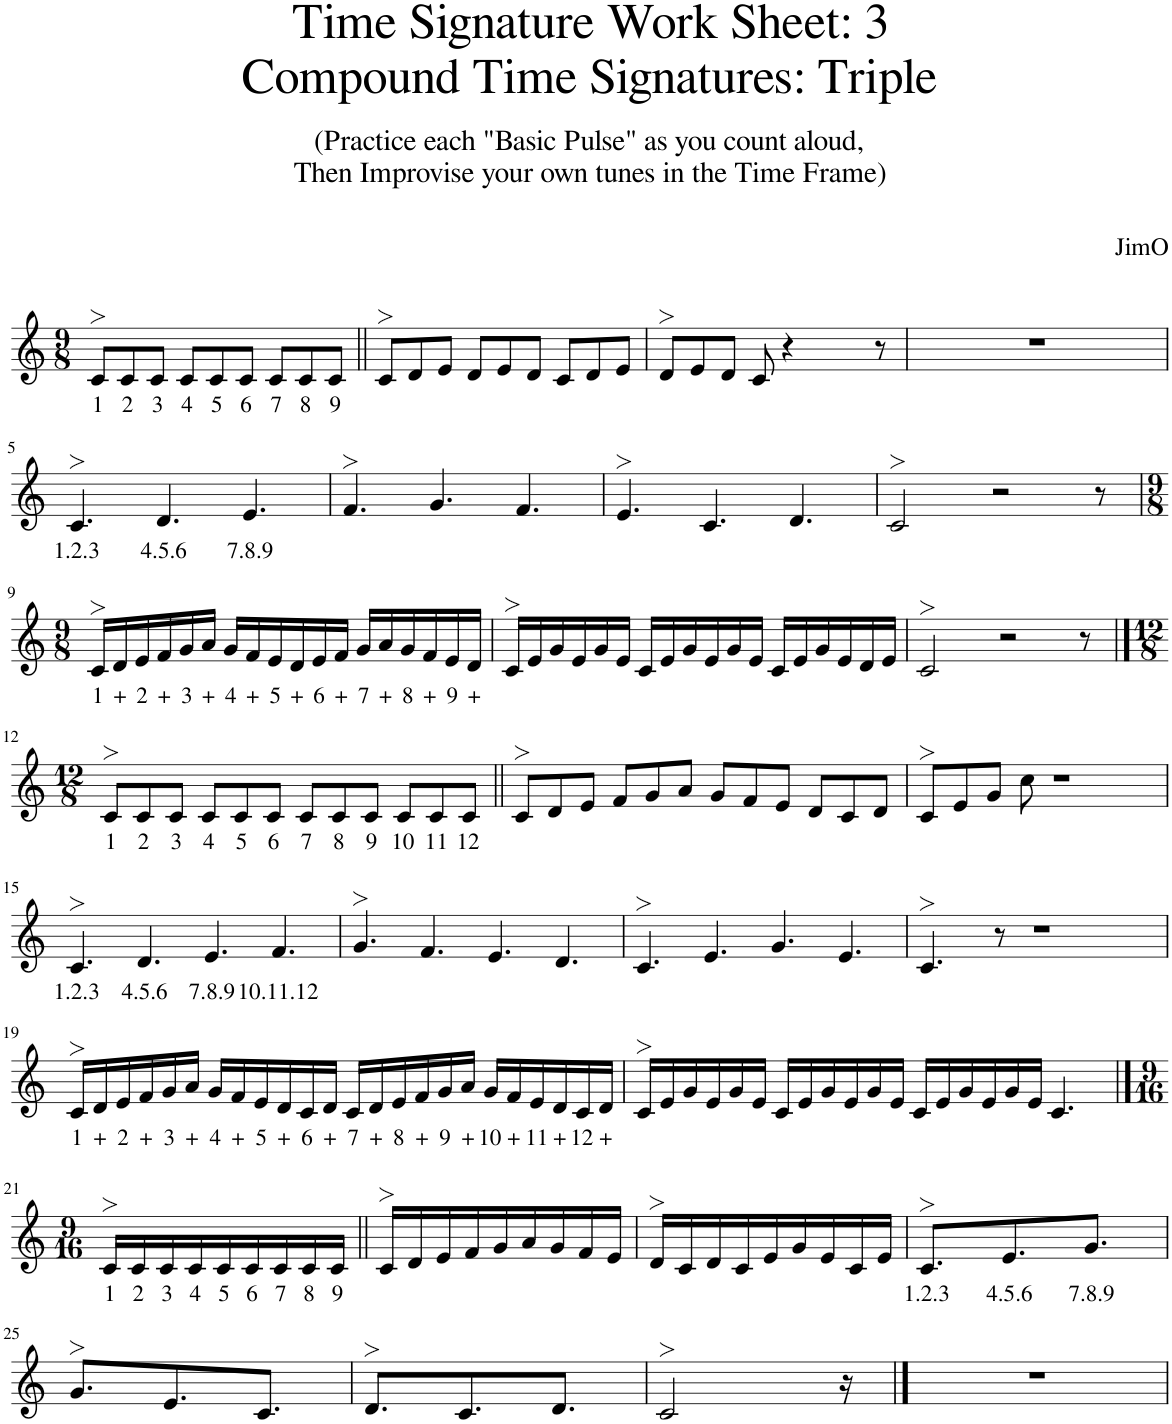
**kern	**text
*part1	*part1
*staff1	*staff1
*I"Piano	*
*I'Pno.	*
*clefG2	*
*k[]	*
*M9/8	*
=1	=1
!	!LO:LY:b
8c>/L	1
!	!LO:LY:b
8c/	2
!	!LO:LY:b
8c/J	3
!	!LO:LY:b
8c/L	4
!	!LO:LY:b
8c/	5
!	!LO:LY:b
8c/J	6
!	!LO:LY:b
8c/L	7
!	!LO:LY:b
8c/	8
!	!LO:LY:b
8c/J	9
=2||	=2||
8c>/L	.
8d/	.
8e/J	.
8d/L	.
8e/	.
8d/J	.
8c/L	.
8d/	.
8e/J	.
=3	=3
8d>/L	.
8e/	.
8d/J	.
8c/	.
4r	.
4ryy	.
8r	.
=4	=4
8%9r	.
!!LO:LB:g=z
=5	=5
!	!LO:LY:b
4.c>/	1.2.3
!	!LO:LY:b
4.d/	4.5.6
!	!LO:LY:b
4.e/	7.8.9
=6	=6
4.f>/	.
4.g/	.
4.f/	.
=7	=7
4.e>/	.
4.c/	.
4.d/	.
=8	=8
2c>/	.
2r	.
8r	.
!!LO:LB:g=z
=9	=9
*M9/8	*
!	!LO:LY:b
16c>/LL	1
!	!LO:LY:b
16d/	+
!	!LO:LY:b
16e/	2
!	!LO:LY:b
16f/	+
!	!LO:LY:b
16g/	3
!	!LO:LY:b
16a/JJ	+
!	!LO:LY:b
16g/LL	4
!	!LO:LY:b
16f/	+
!	!LO:LY:b
16e/	5
!	!LO:LY:b
16d/	+
!	!LO:LY:b
16e/	6
!	!LO:LY:b
16f/JJ	+
!	!LO:LY:b
16g/LL	7
!	!LO:LY:b
16a/	+
!	!LO:LY:b
16g/	8
!	!LO:LY:b
16f/	+
!	!LO:LY:b
16e/	9
!	!LO:LY:b
16d/JJ	+
=10	=10
16c>/LL	.
16e/	.
16g/	.
16e/	.
16g/	.
16e/JJ	.
16c/LL	.
16e/	.
16g/	.
16e/	.
16g/	.
16e/JJ	.
16c/LL	.
16e/	.
16g/	.
16e/	.
16d/	.
16e/JJ	.
=11	=11
2c>/	.
2r	.
8r	.
!!LO:LB:g=z
==12	==12
*M12/8	*
!	!LO:LY:b
8c>/L	1
!	!LO:LY:b
8c/	2
!	!LO:LY:b
8c/J	3
!	!LO:LY:b
8c/L	4
!	!LO:LY:b
8c/	5
!	!LO:LY:b
8c/J	6
!	!LO:LY:b
8c/L	7
!	!LO:LY:b
8c/	8
!	!LO:LY:b
8c/J	9
!	!LO:LY:b
8c/L	10
!	!LO:LY:b
8c/	11
!	!LO:LY:b
8c/J	12
=13||	=13||
8c>/L	.
8d/	.
8e/J	.
8f/L	.
8g/	.
8a/J	.
8g/L	.
8f/	.
8e/J	.
8d/L	.
8c/	.
8d/J	.
=14	=14
8c>/L	.
8e/	.
8g/J	.
8cc\	.
1r	.
!!LO:LB:g=z
=15	=15
!	!LO:LY:b
4.c>/	1.2.3
!	!LO:LY:b
4.d/	4.5.6
!	!LO:LY:b
4.e/	7.8.9
!	!LO:LY:b
4.f/	10.11.12
=16	=16
4.g>/	.
4.f/	.
4.e/	.
4.d/	.
=17	=17
4.c>/	.
4.e/	.
4.g/	.
4.e/	.
=18	=18
4.c>/	.
8r	.
1r	.
!!LO:LB:g=z
=19	=19
!	!LO:LY:b
16c>/LL	1
!	!LO:LY:b
16d/	+
!	!LO:LY:b
16e/	2
!	!LO:LY:b
16f/	+
!	!LO:LY:b
16g/	3
!	!LO:LY:b
16a/JJ	+
!	!LO:LY:b
16g/LL	4
!	!LO:LY:b
16f/	+
!	!LO:LY:b
16e/	5
!	!LO:LY:b
16d/	+
!	!LO:LY:b
16c/	6
!	!LO:LY:b
16d/JJ	+
!	!LO:LY:b
16c/LL	7
!	!LO:LY:b
16d/	+
!	!LO:LY:b
16e/	8
!	!LO:LY:b
16f/	+
!	!LO:LY:b
16g/	9
!	!LO:LY:b
16a/JJ	+
!	!LO:LY:b
16g/LL	10
!	!LO:LY:b
16f/	+
!	!LO:LY:b
16e/	11
!	!LO:LY:b
16d/	+
!	!LO:LY:b
16c/	12
!	!LO:LY:b
16d/JJ	+
=20	=20
16c>/LL	.
16e/	.
16g/	.
16e/	.
16g/	.
16e/JJ	.
16c/LL	.
16e/	.
16g/	.
16e/	.
16g/	.
16e/JJ	.
16c/LL	.
16e/	.
16g/	.
16e/	.
16g/	.
16e/JJ	.
4.c/	.
!!LO:LB:g=z
==21	==21
*M9/16	*
!	!LO:LY:b
16c>/LL	1
!	!LO:LY:b
16c/	2
!	!LO:LY:b
16c/	3
!	!LO:LY:b
16c/	4
!	!LO:LY:b
16c/	5
!	!LO:LY:b
16c/	6
!	!LO:LY:b
16c/	7
!	!LO:LY:b
16c/	8
!	!LO:LY:b
16c/JJ	9
=22||	=22||
16c>/LL	.
16d/	.
16e/	.
16f/	.
16g/	.
16a/	.
16g/	.
16f/	.
16e/JJ	.
=23	=23
16d>/LL	.
16c/	.
16d/	.
16c/	.
16e/	.
16g/	.
16e/	.
16c/	.
16e/JJ	.
=24	=24
!	!LO:LY:b
8.c>/L	1.2.3
!	!LO:LY:b
8.e/	4.5.6
!	!LO:LY:b
8.g/J	7.8.9
!!LO:LB:g=z
=25	=25
8.g>/L	.
8.e/	.
8.c/J	.
=26	=26
8.d>/L	.
8.c/	.
8.d/J	.
=27	=27
2c>/	.
16r	.
==28	==28
16%9r	.
=	=
*-	*-
